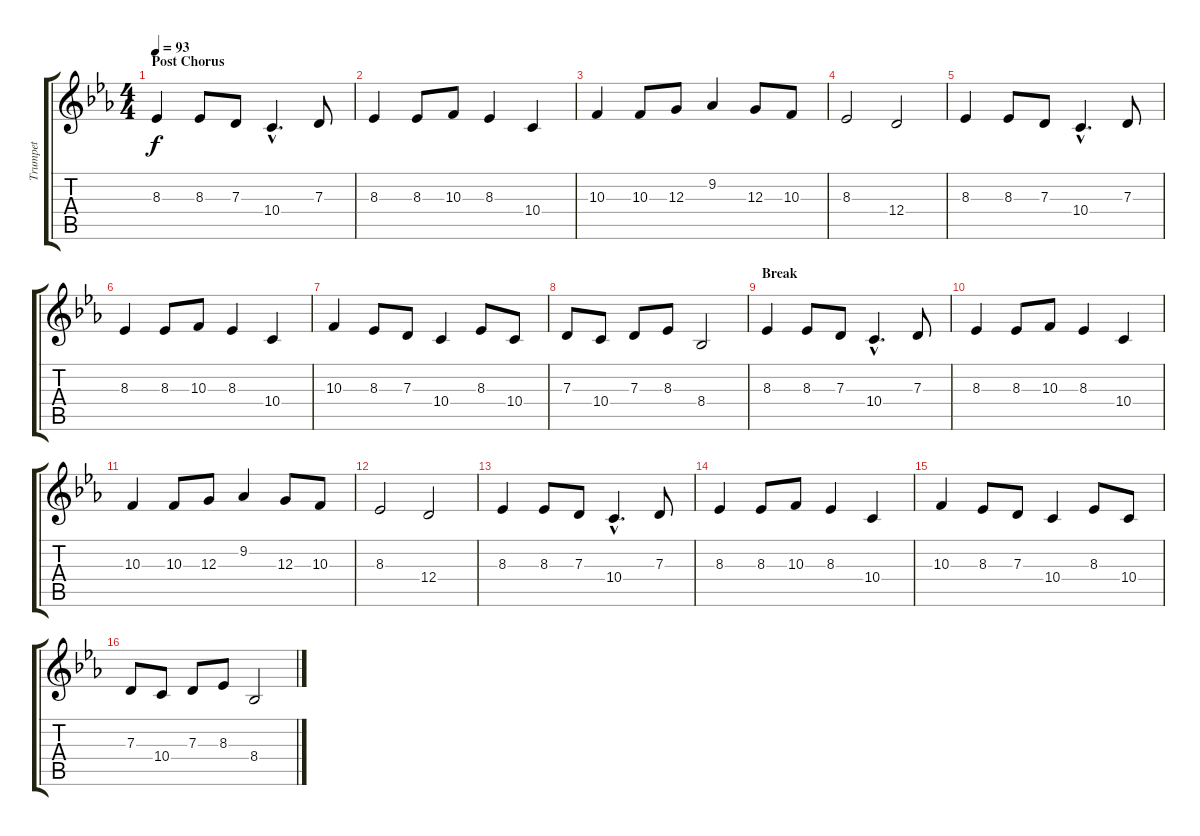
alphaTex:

\track ("Trumpet" "Trumpet") {instrument trumpet}
\staff {score tabs}
\tuning (E4 B3 G3 D3 A2 E2) {hide}
\ts (4 4)
\section ("" "Post Chorus")
\tempo 93
\clef g2
\ks eb
8.3.4{dy f} 8.3.8 7.3.8 10.4{hac}.4{d} 7.3.8 |
8.3.4 8.3.8 10.3.8 8.3.4 10.4.4 |
10.3.4 10.3.8 12.3.8 9.2.4 12.3.8 10.3.8 |
8.3.2 12.4.2 |
8.3.4 8.3.8 7.3.8 10.4{hac}.4{d} 7.3.8 |
8.3.4 8.3.8 10.3.8 8.3.4 10.4.4 |
10.3.4 8.3.8 7.3.8 10.4.4 8.3.8 10.4.8 |
7.3.8 10.4.8 7.3.8 8.3.8 8.4.2 |
\section ("" "Break")
8.3.4 8.3.8 7.3.8 10.4{hac}.4{d} 7.3.8 |
8.3.4 8.3.8 10.3.8 8.3.4 10.4.4 |
10.3.4 10.3.8 12.3.8 9.2.4 12.3.8 10.3.8 |
8.3.2 12.4.2 |
8.3.4 8.3.8 7.3.8 10.4{hac}.4{d} 7.3.8 |
8.3.4 8.3.8 10.3.8 8.3.4 10.4.4 |
10.3.4 8.3.8 7.3.8 10.4.4 8.3.8 10.4.8 |
7.3.8 10.4.8 7.3.8 8.3.8 8.4.2
